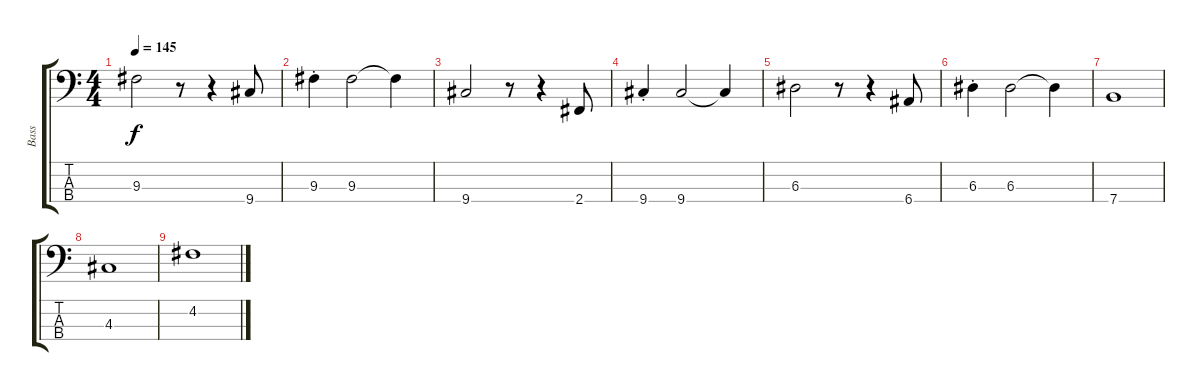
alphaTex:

\track ("Bass" "Bass") {instrument electricbassfinger}
\staff {score tabs}
\tuning (G2 D2 A1 E1) {hide}
\ts (4 4)
\tempo 145
\clef f4
\ks c
9.3.2{dy f instrument slapbass2} r.8 r.4 9.4.8 |
9.3{st}.4 9.3.2 9.3{t}.4 |
9.4.2 r.8 r.4 2.4.8 |
9.4{st}.4 9.4.2 9.4{t}.4 |
6.3.2 r.8 r.4 6.4.8 |
6.3{st}.4 6.3.2 6.3{t}.4 |
7.4.1 |
4.3.1 |
4.2.1
